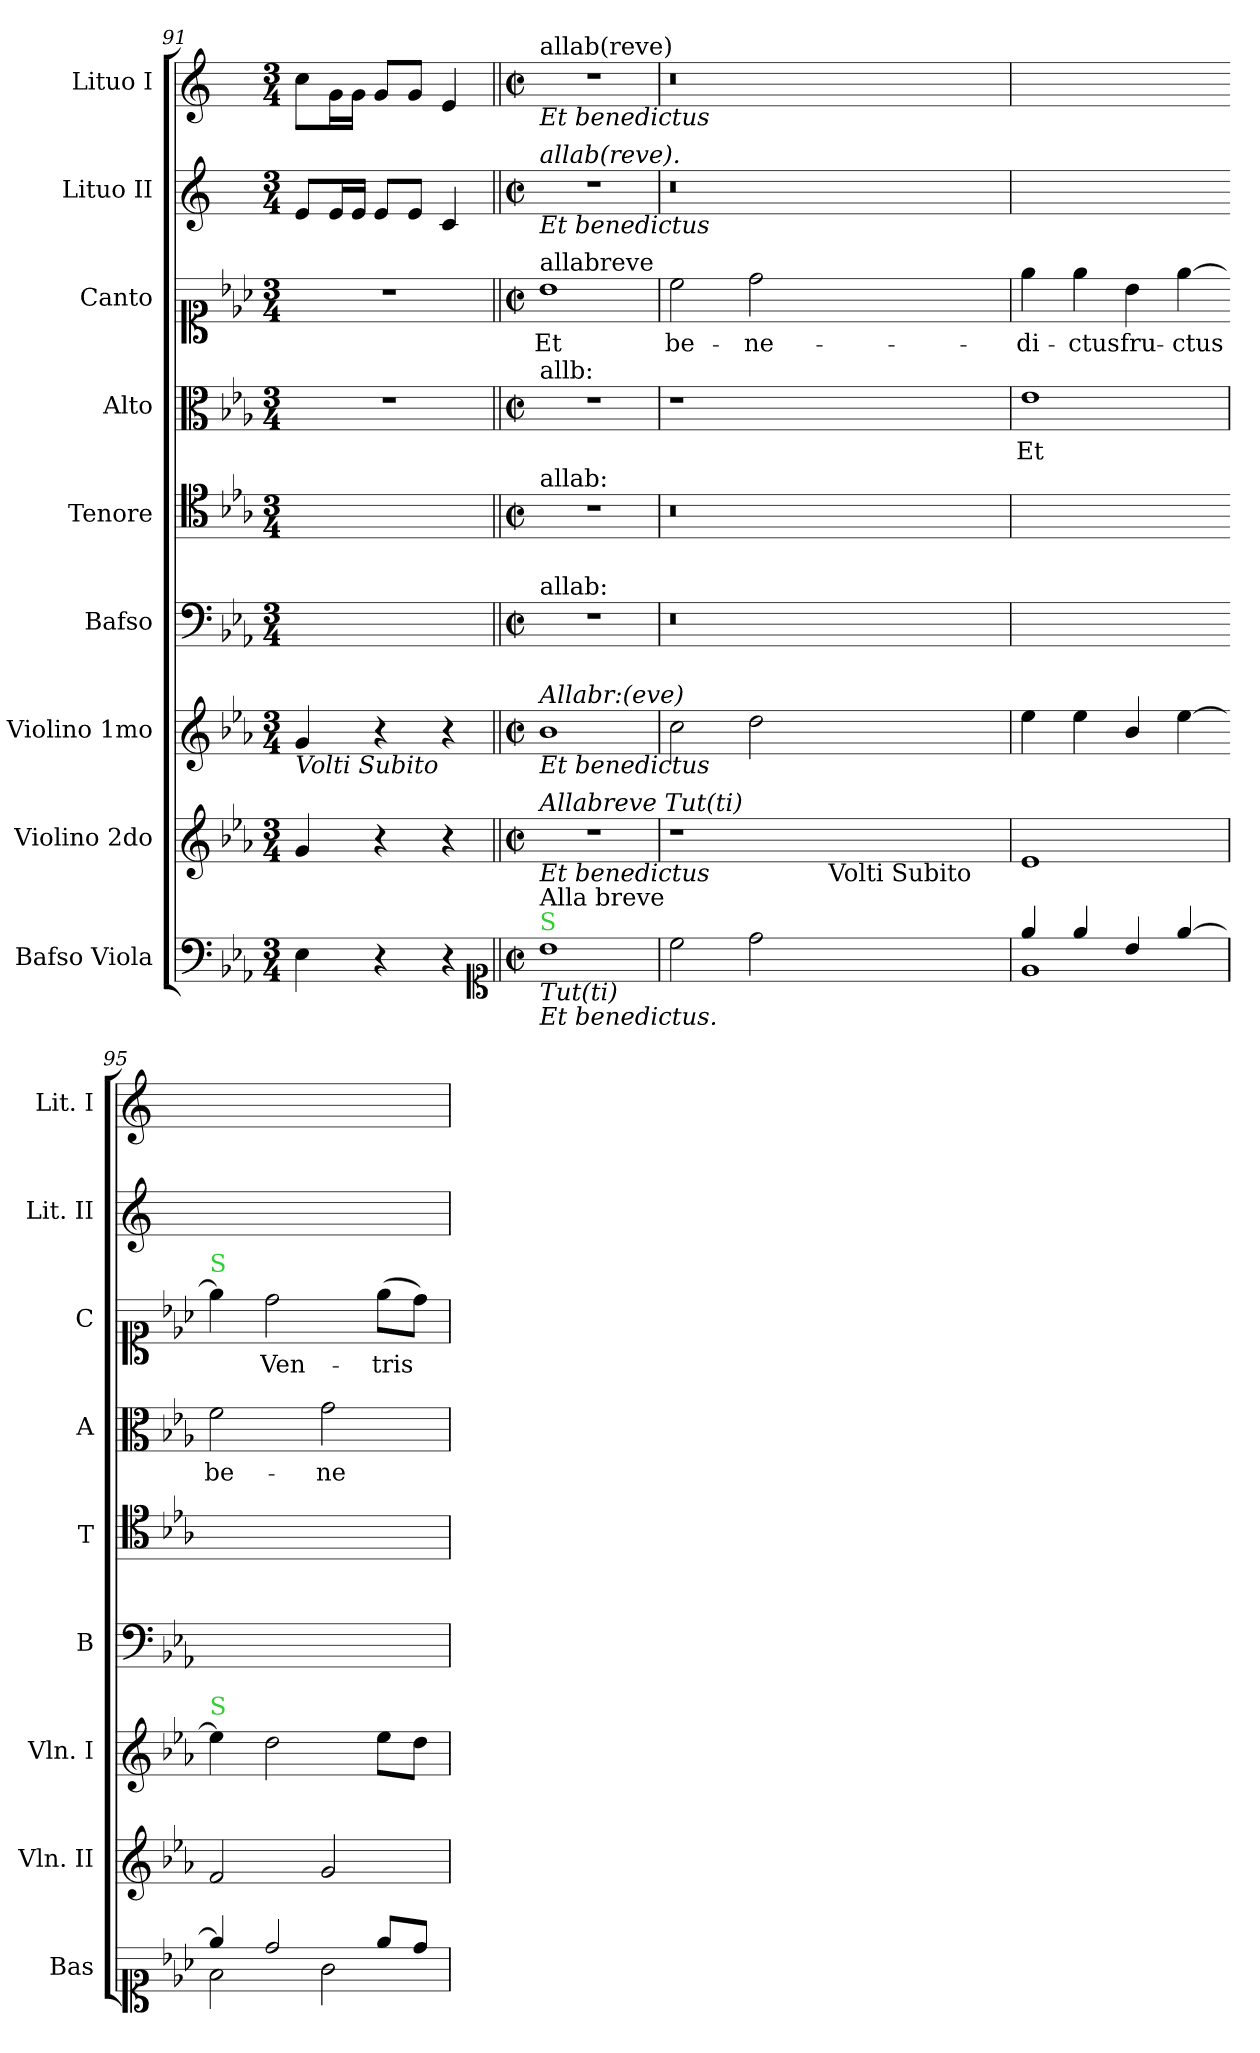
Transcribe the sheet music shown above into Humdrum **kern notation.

**kern	**kern	**kern	**kern	**kern	**kern	**text	**kern	**text	**kern	**kern
*part9	*part8	*part7	*part6	*part5	*part4	*part4	*part3	*part3	*part2	*part1
*staff9	*staff8	*staff7	*staff6	*staff5	*staff4	*staff4	*staff3	*staff3	*staff2	*staff1
*I"Bafso Viola	*I"Violino 2do	*I"Violino 1mo	*I"Bafso	*I"Tenore	*I"Alto	*	*I"Canto	*	*I"Lituo II	*I"Lituo I
*I'Bas	*I'Vln. II	*I'Vln. I	*I'B	*I'T	*I'A	*	*I'C	*	*I'Lit. II	*I'Lit. I
*clefF4	*clefG2	*clefG2	*clefF4	*clefC4	*clefC3	*	*clefC1	*	*clefG2	*clefG2
*	*	*	*	*	*	*	*	*	*ITrd-2c-3	*ITrd-2c-3
*k[b-e-a-]	*k[b-e-a-]	*k[b-e-a-]	*k[b-e-a-]	*k[b-e-a-]	*k[b-e-a-]	*	*k[b-e-a-]	*	*k[b-e-a-]	*k[b-e-a-]
*M3/4	*M3/4	*M3/4	*M3/4	*M3/4	*M3/4	*	*M3/4	*	*M3/4	*M3/4
=91	=91	=91	=91	=91	=91	=91	=91	=91	=91	=91
4E-\	4g/	4g/	2.ryy	2.ryy	2.r	.	2.r	.	8g/L	8ee-\L
.	.	.	.	.	.	.	.	.	16g/L	16b-\L
.	.	.	.	.	.	.	.	.	16g/JJ	16b-\JJ
4r	4r	4r	.	.	.	.	.	.	8g/L	8b-/L
.	.	.	.	.	.	.	.	.	8g/J	8b-/J
4r	4r	4r	.	.	.	.	.	.	4e-/	4g/
*clefC1	*	*	*	*	*	*	*	*	*	*
!	!	!LO:TX:b:i:t=Volti Subito	!	!	!	!	!	!	!	!
=92||	=92||	=92||	=92||	=92||	=92||	=92||	=92||	=92||	=92||	=92||
*M2/2	*M2/2	*M2/2	*M2/2	*M2/2	*M2/2	*	*M2/2	*	*M2/2	*M2/2
*met(c|)	*met(c|)	*met(c|)	*met(c|)	*met(c|)	*met(c|)	*	*met(c|)	*	*met(c|)	*met(c|)
!	!	!	!	!	!	!	!	!	!	!LO:TX:a:t=allab(reve)
!	!	!	!	!	!	!	!	!	!	!LO:TX:b:i:t=Et benedictus
!	!	!	!	!	!	!	!	!	!LO:TX:a:i:t=allab(reve).	!
!	!	!	!	!	!	!	!	!	!LO:TX:b:i:t=Et benedictus	!
!	!	!	!	!	!	!	!LO:TX:a:t=allabreve	!	!	!
!	!	!	!	!	!LO:TX:a:t=allb&colon;	!	!	!	!	!
!	!	!	!	!LO:TX:a:t=allab&colon;	!	!	!	!	!	!
!	!	!	!LO:TX:a:t=allab&colon;	!	!	!	!	!	!	!
!	!	!LO:TX:a:i:t=Allabr&colon;(eve)	!	!	!	!	!	!	!	!
!	!	!LO:TX:b:i:t=Et benedictus	!	!	!	!	!	!	!	!
!	!LO:TX:b:i:t=Et benedictus	!	!	!	!	!	!	!	!	!
!	!LO:TX:a:i:t=Allabreve Tut(ti)	!	!	!	!	!	!	!	!	!
!LO:TX:a:color=limegreen:t=S	!	!	!	!	!	!	!	!	!	!
!LO:TX:b:i:t=Tut(ti)	!	!	!	!	!	!	!	!	!	!
!LO:TX:b:i:t=Et benedictus.	!	!	!	!	!	!	!	!	!	!
!LO:TX:a:t=Alla breve	!	!	!	!	!	!	!	!	!	!
1b-\	1r	1b-\	1r	1r	1r	.	1b-\	Et	1r	1r
=93	=93	=93	=93	=93	=93	=93	=93	=93	=93	=93
2cc\	1r	2cc\	0.r	0.r	1r	.	2cc\	be-	0.r	0.r
2dd\	.	2dd\	.	.	.	.	2dd\	-ne-	.	.
!	!LO:TX:b:t=Volti Subito	!	!	!	!	!	!	!	!	!
0ryy	0ryy	0ryy	.	.	0ryy	.	0ryy	.	.	.
=94	=94	=94	=94	=94	=94	=94	=94	=94	=94	=94
*^	*	*	*	*	*	*	*	*	*	*
4ee-/	1e-\	1e-/	4ee-\	1ryy	1ryy	1e-\	Et	4ee-\	-di-	1ryy	1ryy
4ee-/	.	.	4ee-\	.	.	.	.	4ee-\	-ctus	.	.
4b-/	.	.	4b-/	.	.	.	.	4b-\	fru-	.	.
[4ee-/	.	.	[4ee-\	.	.	.	.	[4ee-\	-ctus	.	.
=95	=95	=95	=95-	=95	=95	=95	=95	=95-	=95	=95	=95
!	!	!	!	!	!	!	!	!LO:TX:a:color=limegreen:t=S	!	!	!
!	!	!	!LO:TX:a:color=limegreen:t=S	!	!	!	!	!	!	!	!
4ee-/]	2f\	2f/	4ee-\]	1ryy	1ryy	2f\	be-	4ee-\]	.	1ryy	1ryy
2dd/	.	.	2dd\	.	.	.	.	2dd\	Ven-	.	.
.	2g\	2g/	.	.	.	2g\	-ne-	.	.	.	.
8ee-/L	.	.	8ee-\L	.	.	.	.	(8ee-\L	-tris	.	.
8dd/J	.	.	8dd\J	.	.	.	.	8dd\J)	.	.	.
*v	*v	*	*	*	*	*	*	*	*	*	*
=	=	=	=	=	=	=	=	=	=	=
*-	*-	*-	*-	*-	*-	*-	*-	*-	*-	*-
